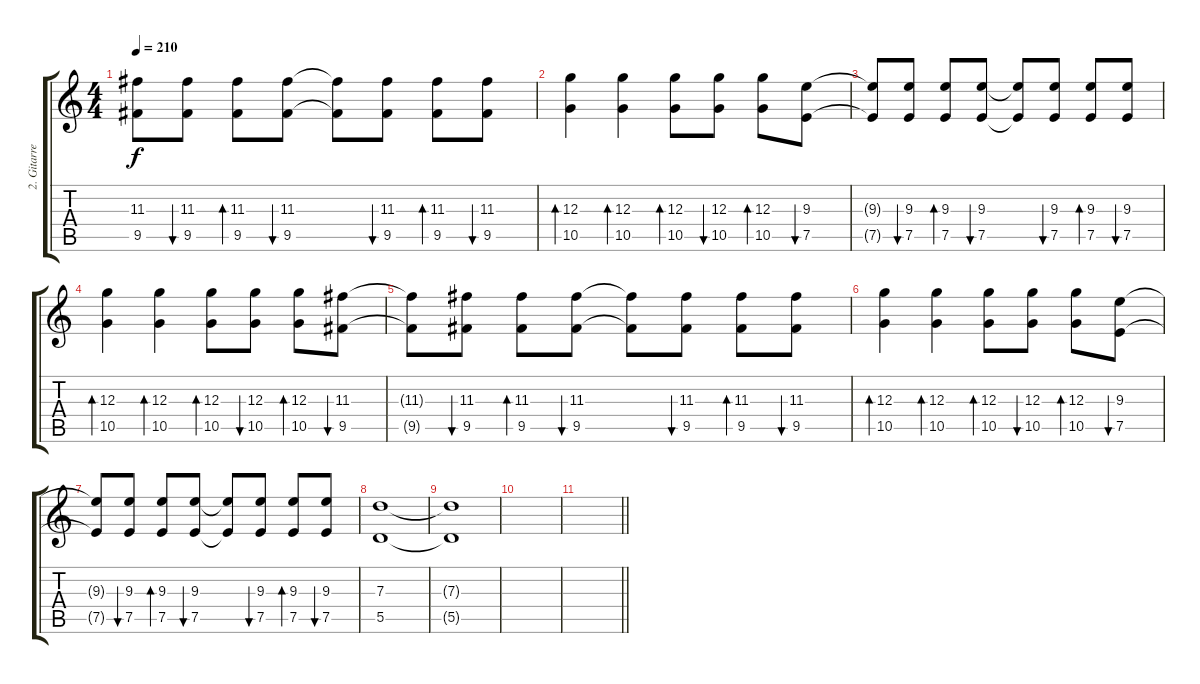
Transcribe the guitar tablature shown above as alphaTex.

\track ("2. Gitarre" "2. Gitarre") {instrument distortionguitar}
\staff {score tabs}
\tuning (E4 B3 G3 D3 A2 E2) {hide}
\ts (4 4)
\tempo 210
\clef g2
\ks c
(11.3{t} 9.5{t}).8{dy f} (11.3 9.5).8{bu 60} (11.3 9.5).8{bd 60} (11.3 9.5).8{bu 60} (11.3{t} 9.5{t}).8 (11.3 9.5).8{bu 60} (11.3 9.5).8{bd 60} (11.3 9.5).8{bu 60} |
(12.3 10.5).4{bd 60} (12.3 10.5).4{bd 60} (12.3 10.5).8{bd 60} (12.3 10.5).8{bu 60} (12.3 10.5).8{bd 60} (9.3 7.5).8{bu 60} |
(9.3{t} 7.5{t}).8 (9.3 7.5).8{bu 60} (9.3 7.5).8{bd 60} (9.3 7.5).8{bu 60} (9.3{t} 7.5{t}).8 (9.3 7.5).8{bu 60} (9.3 7.5).8{bd 60} (9.3 7.5).8{bu 60} |
(12.3 10.5).4{bd 60} (12.3 10.5).4{bd 60} (12.3 10.5).8{bd 60} (12.3 10.5).8{bu 60} (12.3 10.5).8{bd 60} (11.3 9.5).8{bu 60} |
(11.3{t} 9.5{t}).8 (11.3 9.5).8{bu 60} (11.3 9.5).8{bd 60} (11.3 9.5).8{bu 60} (11.3{t} 9.5{t}).8 (11.3 9.5).8{bu 60} (11.3 9.5).8{bd 60} (11.3 9.5).8{bu 60} |
(12.3 10.5).4{bd 60} (12.3 10.5).4{bd 60} (12.3 10.5).8{bd 60} (12.3 10.5).8{bu 60} (12.3 10.5).8{bd 60} (9.3 7.5).8{bu 60} |
(9.3{t} 7.5{t}).8 (9.3 7.5).8{bu 60} (9.3 7.5).8{bd 60} (9.3 7.5).8{bu 60} (9.3{t} 7.5{t}).8 (9.3 7.5).8{bu 60} (9.3 7.5).8{bd 60} (9.3 7.5).8{bu 60} |
(7.3 5.5).1 |
(7.3{t} 5.5{t}).1 |
|
\barLineRight lightlight
